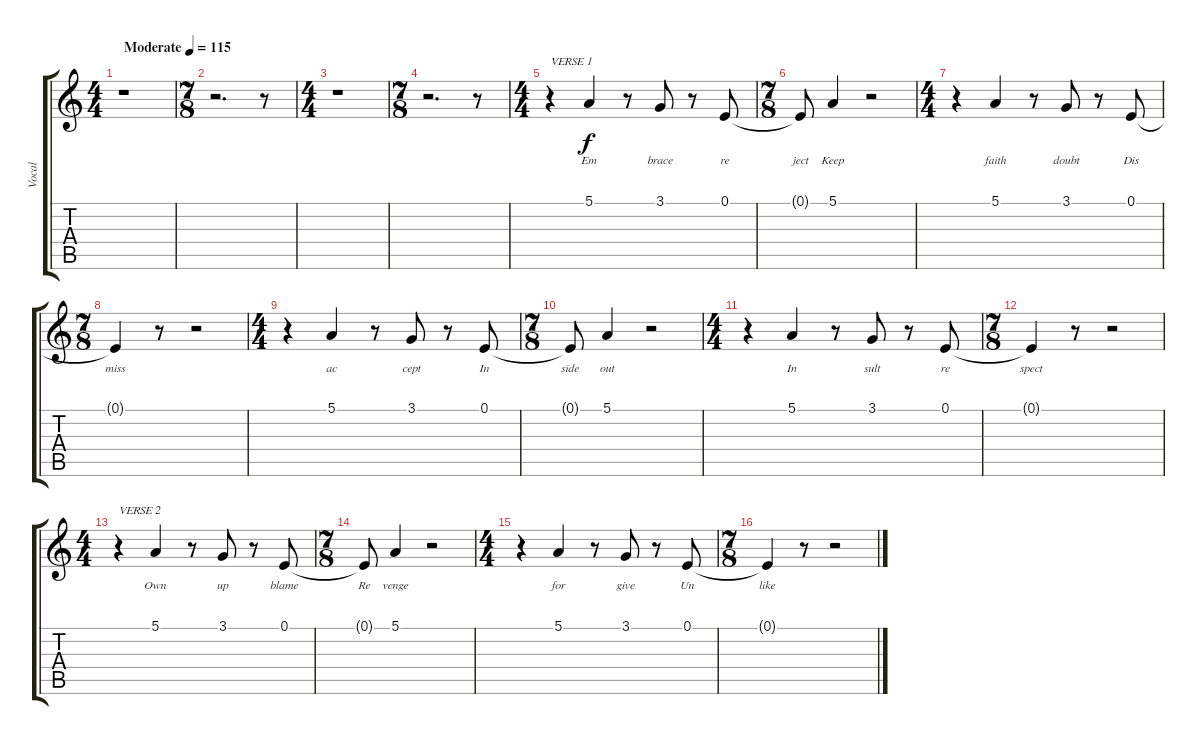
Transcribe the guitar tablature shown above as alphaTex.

\track ("Vocal" "Vocal") {instrument acousticgrandpiano}
\staff {score tabs}
\tuning (E4 B3 G3 D3 A2 E2) {hide}
\ts (4 4)
\tempo (115 "Moderate")
\clef g2
\ks c
r.1{dy f instrument acousticgrandpiano} |
\ts (7 8)
r.2{d} r.8 |
\ts (4 4)
r.1 |
\ts (7 8)
r.2{d} r.8 |
\ts (4 4)
r.4{txt "VERSE 1"} 5.1.4{lyrics (0 "Em") lyrics (1 "") lyrics (2 "") lyrics (3 "") lyrics (4 "")} r.8 3.1.8{lyrics (0 "brace") lyrics (1 "") lyrics (2 "") lyrics (3 "") lyrics (4 "")} r.8 0.1.8{lyrics (0 "re") lyrics (1 "") lyrics (2 "") lyrics (3 "") lyrics (4 "")} |
\ts (7 8)
0.1{t}.8{lyrics (0 "ject") lyrics (1 "") lyrics (2 "") lyrics (3 "") lyrics (4 "")} 5.1.4{lyrics (0 "Keep") lyrics (1 "") lyrics (2 "") lyrics (3 "") lyrics (4 "")} r.2 |
\ts (4 4)
r.4 5.1.4{lyrics (0 "faith") lyrics (1 "") lyrics (2 "") lyrics (3 "") lyrics (4 "")} r.8 3.1.8{lyrics (0 "doubt") lyrics (1 "") lyrics (2 "") lyrics (3 "") lyrics (4 "")} r.8 0.1.8{lyrics (0 "Dis") lyrics (1 "") lyrics (2 "") lyrics (3 "") lyrics (4 "")} |
\ts (7 8)
0.1{t}.4{lyrics (0 "miss") lyrics (1 "") lyrics (2 "") lyrics (3 "") lyrics (4 "")} r.8 r.2 |
\ts (4 4)
r.4 5.1.4{lyrics (0 "ac") lyrics (1 "") lyrics (2 "") lyrics (3 "") lyrics (4 "")} r.8 3.1.8{lyrics (0 "cept") lyrics (1 "") lyrics (2 "") lyrics (3 "") lyrics (4 "")} r.8 0.1.8{lyrics (0 "In") lyrics (1 "") lyrics (2 "") lyrics (3 "") lyrics (4 "")} |
\ts (7 8)
0.1{t}.8{lyrics (0 "side") lyrics (1 "") lyrics (2 "") lyrics (3 "") lyrics (4 "")} 5.1.4{lyrics (0 "out") lyrics (1 "") lyrics (2 "") lyrics (3 "") lyrics (4 "")} r.2 |
\ts (4 4)
r.4 5.1.4{lyrics (0 "In") lyrics (1 "") lyrics (2 "") lyrics (3 "") lyrics (4 "")} r.8 3.1.8{lyrics (0 "sult") lyrics (1 "") lyrics (2 "") lyrics (3 "") lyrics (4 "")} r.8 0.1.8{lyrics (0 "re") lyrics (1 "") lyrics (2 "") lyrics (3 "") lyrics (4 "")} |
\ts (7 8)
0.1{t}.4{lyrics (0 "spect") lyrics (1 "") lyrics (2 "") lyrics (3 "") lyrics (4 "")} r.8 r.2 |
\ts (4 4)
r.4{txt "VERSE 2"} 5.1.4{lyrics (0 "Own") lyrics (1 "") lyrics (2 "") lyrics (3 "") lyrics (4 "")} r.8 3.1.8{lyrics (0 "up") lyrics (1 "") lyrics (2 "") lyrics (3 "") lyrics (4 "")} r.8 0.1.8{lyrics (0 "blame") lyrics (1 "") lyrics (2 "") lyrics (3 "") lyrics (4 "")} |
\ts (7 8)
0.1{t}.8{lyrics (0 "Re") lyrics (1 "") lyrics (2 "") lyrics (3 "") lyrics (4 "")} 5.1.4{lyrics (0 "venge") lyrics (1 "") lyrics (2 "") lyrics (3 "") lyrics (4 "")} r.2 |
\ts (4 4)
r.4 5.1.4{lyrics (0 "for") lyrics (1 "") lyrics (2 "") lyrics (3 "") lyrics (4 "")} r.8 3.1.8{lyrics (0 "give") lyrics (1 "") lyrics (2 "") lyrics (3 "") lyrics (4 "")} r.8 0.1.8{lyrics (0 "Un") lyrics (1 "") lyrics (2 "") lyrics (3 "") lyrics (4 "")} |
\ts (7 8)
0.1{t}.4{lyrics (0 "like") lyrics (1 "") lyrics (2 "") lyrics (3 "") lyrics (4 "")} r.8 r.2
